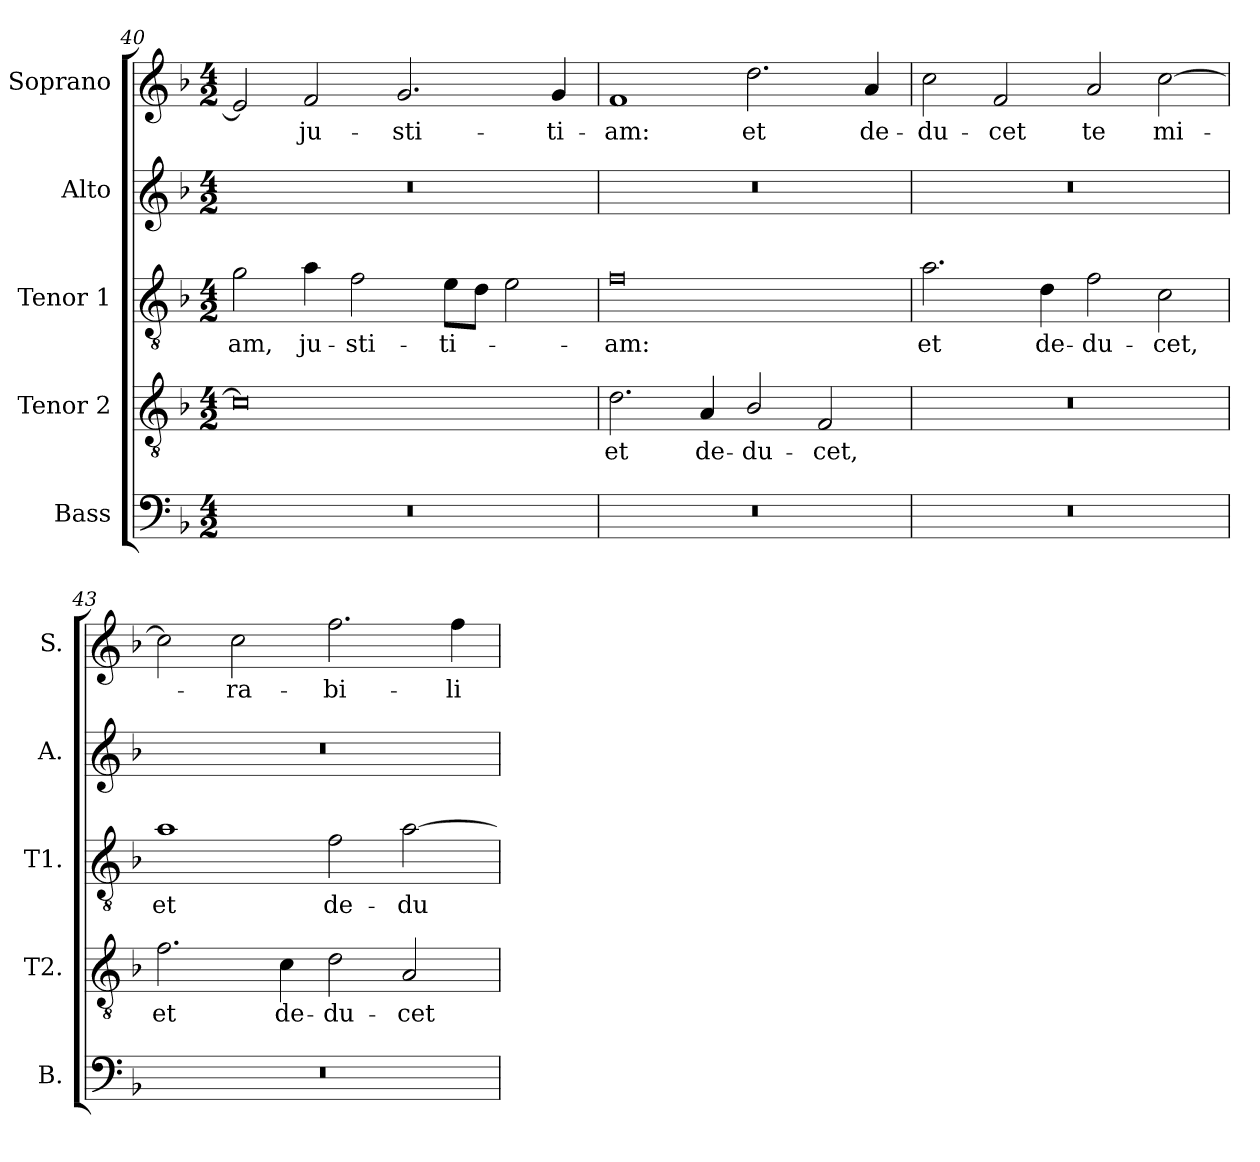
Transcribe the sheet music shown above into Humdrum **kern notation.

**kern	**kern	**text	**kern	**text	**kern	**kern	**text
*part5	*part4	*part4	*part3	*part3	*part2	*part1	*part1
*staff5	*staff4	*staff4	*staff3	*staff3	*staff2	*staff1	*staff1
*I"Bass	*I"Tenor 2	*	*I"Tenor 1	*	*I"Alto	*I"Soprano	*
*I'B.	*I'T2.	*	*I'T1.	*	*I'A.	*I'S.	*
*clefF4	*clefGv2	*	*clefGv2	*	*clefG2	*clefG2	*
*	*ITrd7c12	*	*ITrd7c12	*	*	*	*
*k[b-]	*k[b-]	*	*k[b-]	*	*k[b-]	*k[b-]	*
*F:	*F:	*	*F:	*	*F:	*F:	*
*M4/2	*M4/2	*	*M4/2	*	*M4/2	*M4/2	*
=40	=40	=40	=40	=40	=40	=40	=40
!LO:N:vis=1	!	!	!	!	!	!	!
!	!	!	!	!LO:LY:b:color=#000000	!LO:N:vis=1	!	!
0r	0Ci]	.	2Gi\	-am,	0r	2ei/]	.
!	!	!	!	!LO:LY:b:color=#000000	!	!	!
!	!	!	!	!	!	!	!LO:LY:b:color=#000000
.	.	.	4Ai\	ju-	.	2fi/	ju-
!	!	!	!	!LO:LY:b:color=#000000	!	!	!
.	.	.	2Fi\	-sti-	.	.	.
!	!	!	!	!	!	!	!LO:LY:b:color=#000000
.	.	.	.	.	.	2.gi/	-sti-
!	!	!	!	!LO:LY:b:color=#000000	!	!	!
.	.	.	8Ei\L	-ti-	.	.	.
.	.	.	8Di\J	.	.	.	.
.	.	.	2Ei\	.	.	.	.
!	!	!	!	!	!	!	!LO:LY:b:color=#000000
.	.	.	.	.	.	4gi/	-ti-
=41	=41	=41	=41	=41	=41	=41	=41
!LO:N:vis=1	!	!	!	!	!	!	!
!	!	!LO:LY:b:color=#000000	!	!	!	!	!
!	!	!	!	!LO:LY:b:color=#000000	!LO:N:vis=1	!	!
!	!	!	!	!	!	!	!LO:LY:b:color=#000000
0r	2.Di\	et	0Fi	-am:	0r	1fi	-am:
!	!	!LO:LY:b:color=#000000	!	!	!	!	!
.	4AAi/	de-	.	.	.	.	.
!	!	!LO:LY:b:color=#000000	!	!	!	!	!
!	!	!	!	!	!	!	!LO:LY:b:color=#000000
.	2BB-i/	-du-	.	.	.	2.ddi\	et
!	!	!LO:LY:b:color=#000000	!	!	!	!	!
.	2FFi/	-cet,	.	.	.	.	.
!	!	!	!	!	!	!	!LO:LY:b:color=#000000
.	.	.	.	.	.	4ai/	de-
=42	=42	=42	=42	=42	=42	=42	=42
!LO:N:vis=1	!LO:N:vis=1	!	!	!	!	!	!
!	!	!	!	!LO:LY:b:color=#000000	!LO:N:vis=1	!	!
!	!	!	!	!	!	!	!LO:LY:b:color=#000000
0r	0r	.	2.Ai\	et	0r	2cci\	-du-
!	!	!	!	!	!	!	!LO:LY:b:color=#000000
.	.	.	.	.	.	2fi/	-cet
!	!	!	!	!LO:LY:b:color=#000000	!	!	!
.	.	.	4Di\	de-	.	.	.
!	!	!	!	!LO:LY:b:color=#000000	!	!	!
!	!	!	!	!	!	!	!LO:LY:b:color=#000000
.	.	.	2Fi\	-du-	.	2ai/	te
!	!	!	!	!LO:LY:b:color=#000000	!	!	!
!	!	!	!	!	!	!	!LO:LY:b:color=#000000
.	.	.	2Ci\	-cet,	.	[2cci\	mi-
!!LO:LB:g=z
=43	=43	=43	=43	=43	=43	=43	=43
!LO:N:vis=1	!	!	!	!	!	!	!
!	!	!LO:LY:b:color=#000000	!	!	!	!	!
!	!	!	!	!LO:LY:b:color=#000000	!LO:N:vis=1	!	!
0r	2.Fi\	et	1Ai	et	0r	2cci\]	.
!	!	!	!	!	!	!	!LO:LY:b:color=#000000
.	.	.	.	.	.	2cci\	-ra-
!	!	!LO:LY:b:color=#000000	!	!	!	!	!
.	4Ci\	de-	.	.	.	.	.
!	!	!LO:LY:b:color=#000000	!	!	!	!	!
!	!	!	!	!LO:LY:b:color=#000000	!	!	!
!	!	!	!	!	!	!	!LO:LY:b:color=#000000
.	2Di\	-du-	2Fi\	de-	.	2.ffi\	-bi-
!	!	!LO:LY:b:color=#000000	!	!	!	!	!
!	!	!	!	!LO:LY:b:color=#000000	!	!	!
.	2AAi/	-cet	[2Ai\	-du-	.	.	.
!	!	!	!	!	!	!	!LO:LY:b:color=#000000
.	.	.	.	.	.	4ffi\	-li-
=	=	=	=	=	=	=	=
*-	*-	*-	*-	*-	*-	*-	*-
